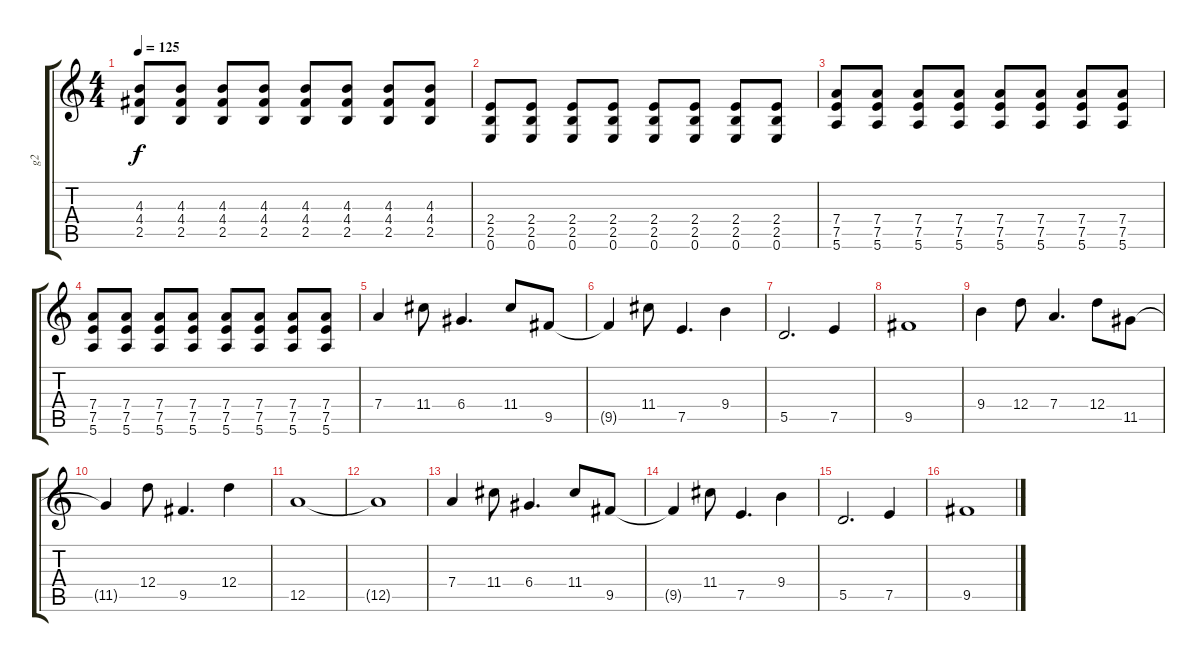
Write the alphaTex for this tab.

\track ("g2" "g2") {instrument overdrivenguitar}
\staff {score tabs}
\tuning (E4 B3 G3 D3 A2 E2) {hide}
\ts (4 4)
\tempo 125
\clef g2
\ks c
(4.3 4.4 2.5).8{dy f} (4.3 4.4 2.5).8 (4.3 4.4 2.5).8 (4.3 4.4 2.5).8 (4.3 4.4 2.5).8 (4.3 4.4 2.5).8 (4.3 4.4 2.5).8 (4.3 4.4 2.5).8 |
(2.4 2.5 0.6).8 (2.4 2.5 0.6).8 (2.4 2.5 0.6).8 (2.4 2.5 0.6).8 (2.4 2.5 0.6).8 (2.4 2.5 0.6).8 (2.4 2.5 0.6).8 (2.4 2.5 0.6).8 |
(7.4 7.5 5.6).8 (7.4 7.5 5.6).8 (7.4 7.5 5.6).8 (7.4 7.5 5.6).8 (7.4 7.5 5.6).8 (7.4 7.5 5.6).8 (7.4 7.5 5.6).8 (7.4 7.5 5.6).8 |
(7.4 7.5 5.6).8 (7.4 7.5 5.6).8 (7.4 7.5 5.6).8 (7.4 7.5 5.6).8 (7.4 7.5 5.6).8 (7.4 7.5 5.6).8 (7.4 7.5 5.6).8 (7.4 7.5 5.6).8 |
7.4.4 11.4.8 6.4.4{d} 11.4.8 9.5.8 |
9.5{t}.4 11.4.8 7.5.4{d} 9.4.4 |
5.5.2{d} 7.5.4 |
9.5.1 |
9.4.4 12.4.8 7.4.4{d} 12.4.8 11.5.8 |
11.5{t}.4 12.4.8 9.5.4{d} 12.4.4 |
12.5.1 |
12.5{t}.1 |
7.4.4 11.4.8 6.4.4{d} 11.4.8 9.5.8 |
9.5{t}.4 11.4.8 7.5.4{d} 9.4.4 |
5.5.2{d} 7.5.4 |
9.5.1
